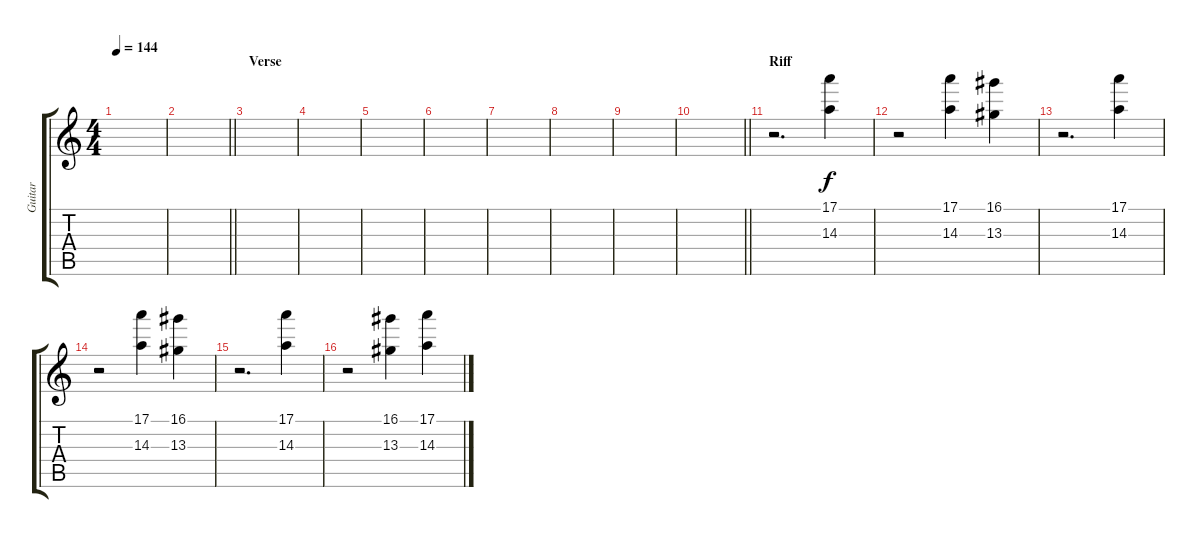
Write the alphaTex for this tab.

\track ("Guitar" "Guitar") {instrument overdrivenguitar}
\staff {score tabs}
\tuning (E4 B3 G3 D3 A2 E2) {hide}
\ts (4 4)
\tempo 144
\clef g2
\ks c
|
\barLineRight lightlight
|
\section ("" "Verse")
|
|
|
|
|
|
|
\barLineRight lightlight
|
\section ("" "Riff")
r.2{d} (17.1 14.3).4 |
r.2 (17.1 14.3).4 (16.1 13.3).4 |
r.2{d} (17.1 14.3).4 |
r.2 (17.1 14.3).4 (16.1 13.3).4 |
r.2{d} (17.1 14.3).4 |
r.2 (16.1 13.3).4 (17.1 14.3).4
